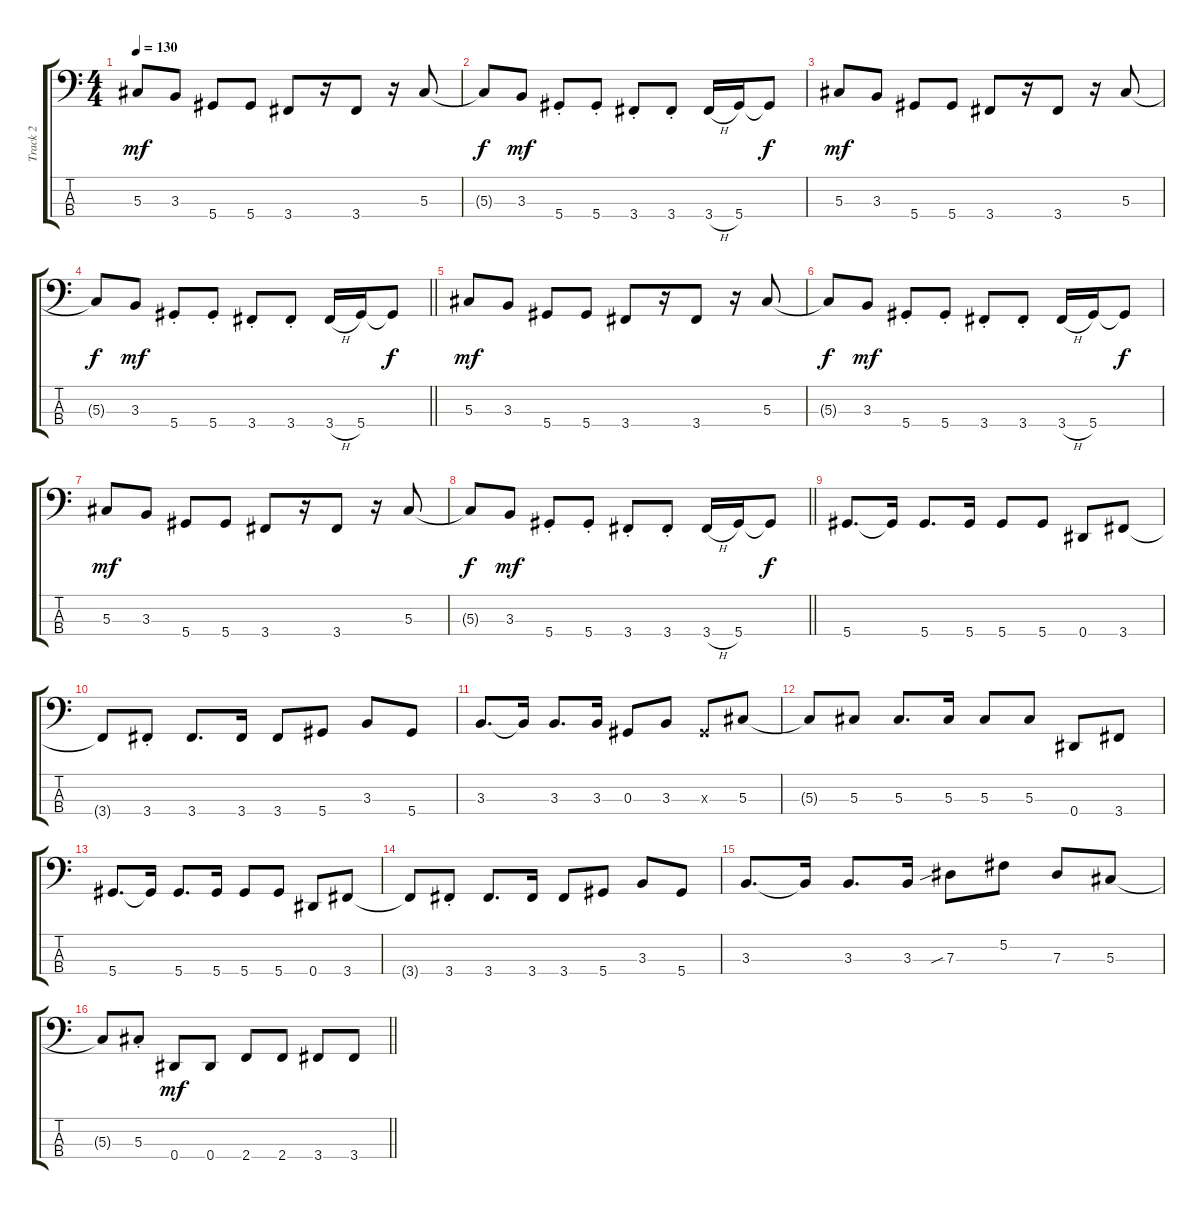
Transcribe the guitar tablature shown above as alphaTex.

\track ("Track 2" "Track 2") {instrument electricbassfinger}
\staff {score tabs}
\tuning (Gb2 Db2 Ab1 Eb1) {hide}
\ts (4 4)
\tempo 130
\clef f4
\ks c
5.3.8{dy mf} 3.3.8 5.4.8 5.4.8 3.4.8 r.16 3.4.8 r.16 5.3.8 |
5.3{t}.8{dy f} 3.3.8{dy mf} 5.4{st}.8 5.4{st}.8 3.4{st}.8 3.4{st}.8 3.4{h}.16 5.4.16 5.4{t}.8{dy f} |
5.3.8{dy mf} 3.3.8 5.4.8 5.4.8 3.4.8 r.16 3.4.8 r.16 5.3.8 |
\barLineRight lightlight
5.3{t}.8{dy f} 3.3.8{dy mf} 5.4{st}.8 5.4{st}.8 3.4{st}.8 3.4{st}.8 3.4{h}.16 5.4.16 5.4{t}.8{dy f} |
5.3.8{dy mf} 3.3.8 5.4.8 5.4.8 3.4.8 r.16 3.4.8 r.16 5.3.8 |
5.3{t}.8{dy f} 3.3.8{dy mf} 5.4{st}.8 5.4{st}.8 3.4{st}.8 3.4{st}.8 3.4{h}.16 5.4.16 5.4{t}.8{dy f} |
5.3.8{dy mf} 3.3.8 5.4.8 5.4.8 3.4.8 r.16 3.4.8 r.16 5.3.8 |
\barLineRight lightlight
5.3{t}.8{dy f} 3.3.8{dy mf} 5.4{st}.8 5.4{st}.8 3.4{st}.8 3.4{st}.8 3.4{h}.16 5.4.16 5.4{t}.8{dy f} |
5.4.8{d} 5.4{t}.16 5.4.8{d} 5.4.16 5.4.8 5.4.8 0.4.8 3.4.8 |
3.4{t}.8 3.4{st}.8 3.4.8{d} 3.4.16 3.4.8 5.4.8 3.3.8 5.4.8 |
3.3.8{d} 3.3{t}.16 3.3.8{d} 3.3.16 0.3.8 3.3.8 0.3{x}.8 5.3.8 |
5.3{t}.8 5.3.8 5.3.8{d} 5.3.16 5.3.8 5.3.8 0.4.8 3.4.8 |
5.4.8{d} 5.4{t}.16 5.4.8{d} 5.4.16 5.4.8 5.4.8 0.4.8 3.4.8 |
3.4{t}.8 3.4{st}.8 3.4.8{d} 3.4.16 3.4.8 5.4.8 3.3.8 5.4.8 |
3.3.8{d} 3.3{t}.16 3.3.8{d} 3.3.16 7.3{sib}.8 5.2.8 7.3.8 5.3.8 |
\barLineRight lightlight
5.3{t}.8 5.3{st}.8 0.4.8{dy mf} 0.4.8 2.4.8 2.4.8 3.4.8 3.4.8
